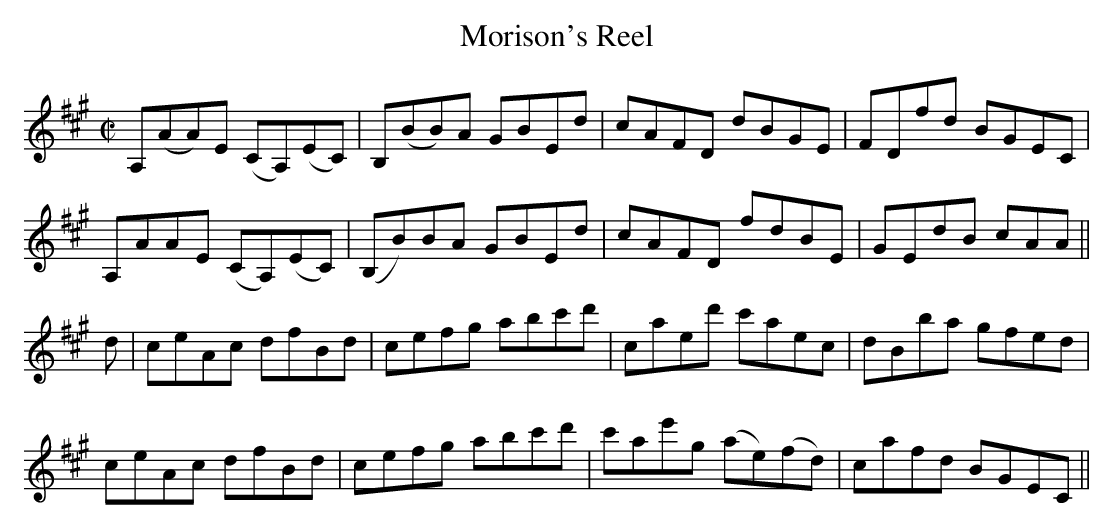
X:1
T:Morison's Reel
M:C|
L:1/8
K:A
A,(AA)E (CA,)(EC)|B,(BB)A GBEd|cAFD dBGE|FDfd BGEC|
A,-AA-E (CA,)(EC)|(B,B)BA GBEd|cAFD fdBE|GEdB cAA||
d|ceAc dfBd|cefg abc'd'|caed' c'aec|dBba gfed|
ceAc dfBd|cefg abc'd'|c'ae'-g (ae)(fd)|cafd BGEC||
